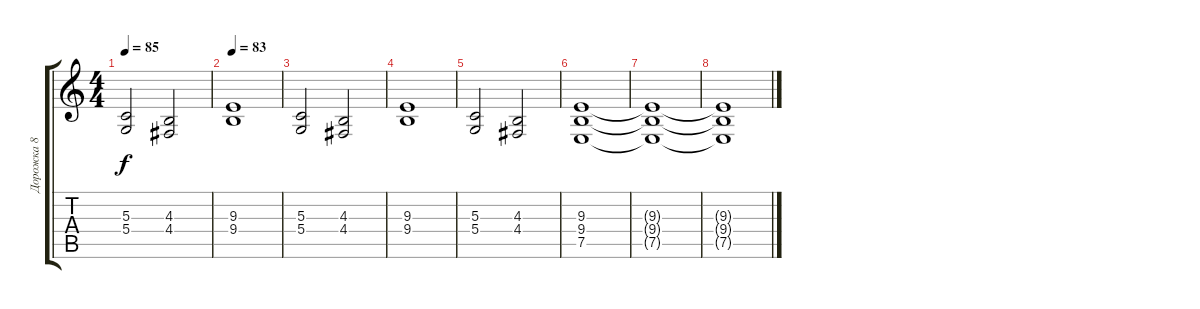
\track ("Дорожка 8" "Дорожка 8") {instrument choiraahs}
\staff {score tabs}
\tuning (E4 B3 G3 D3 A2 E2) {hide}
\ts (4 4)
\tempo 85
\clef g2
\ks c
(5.3 5.4).2{dy f} (4.3 4.4).2 |
\tempo 83
(9.3 9.4).1 |
(5.3 5.4).2 (4.3 4.4).2 |
(9.3 9.4).1 |
(5.3 5.4).2 (4.3 4.4).2 |
(9.3 9.4 7.5).1{volume 0} |
(9.3{t} 9.4{t} 7.5{t}).1 |
(9.3{t} 9.4{t} 7.5{t}).1
